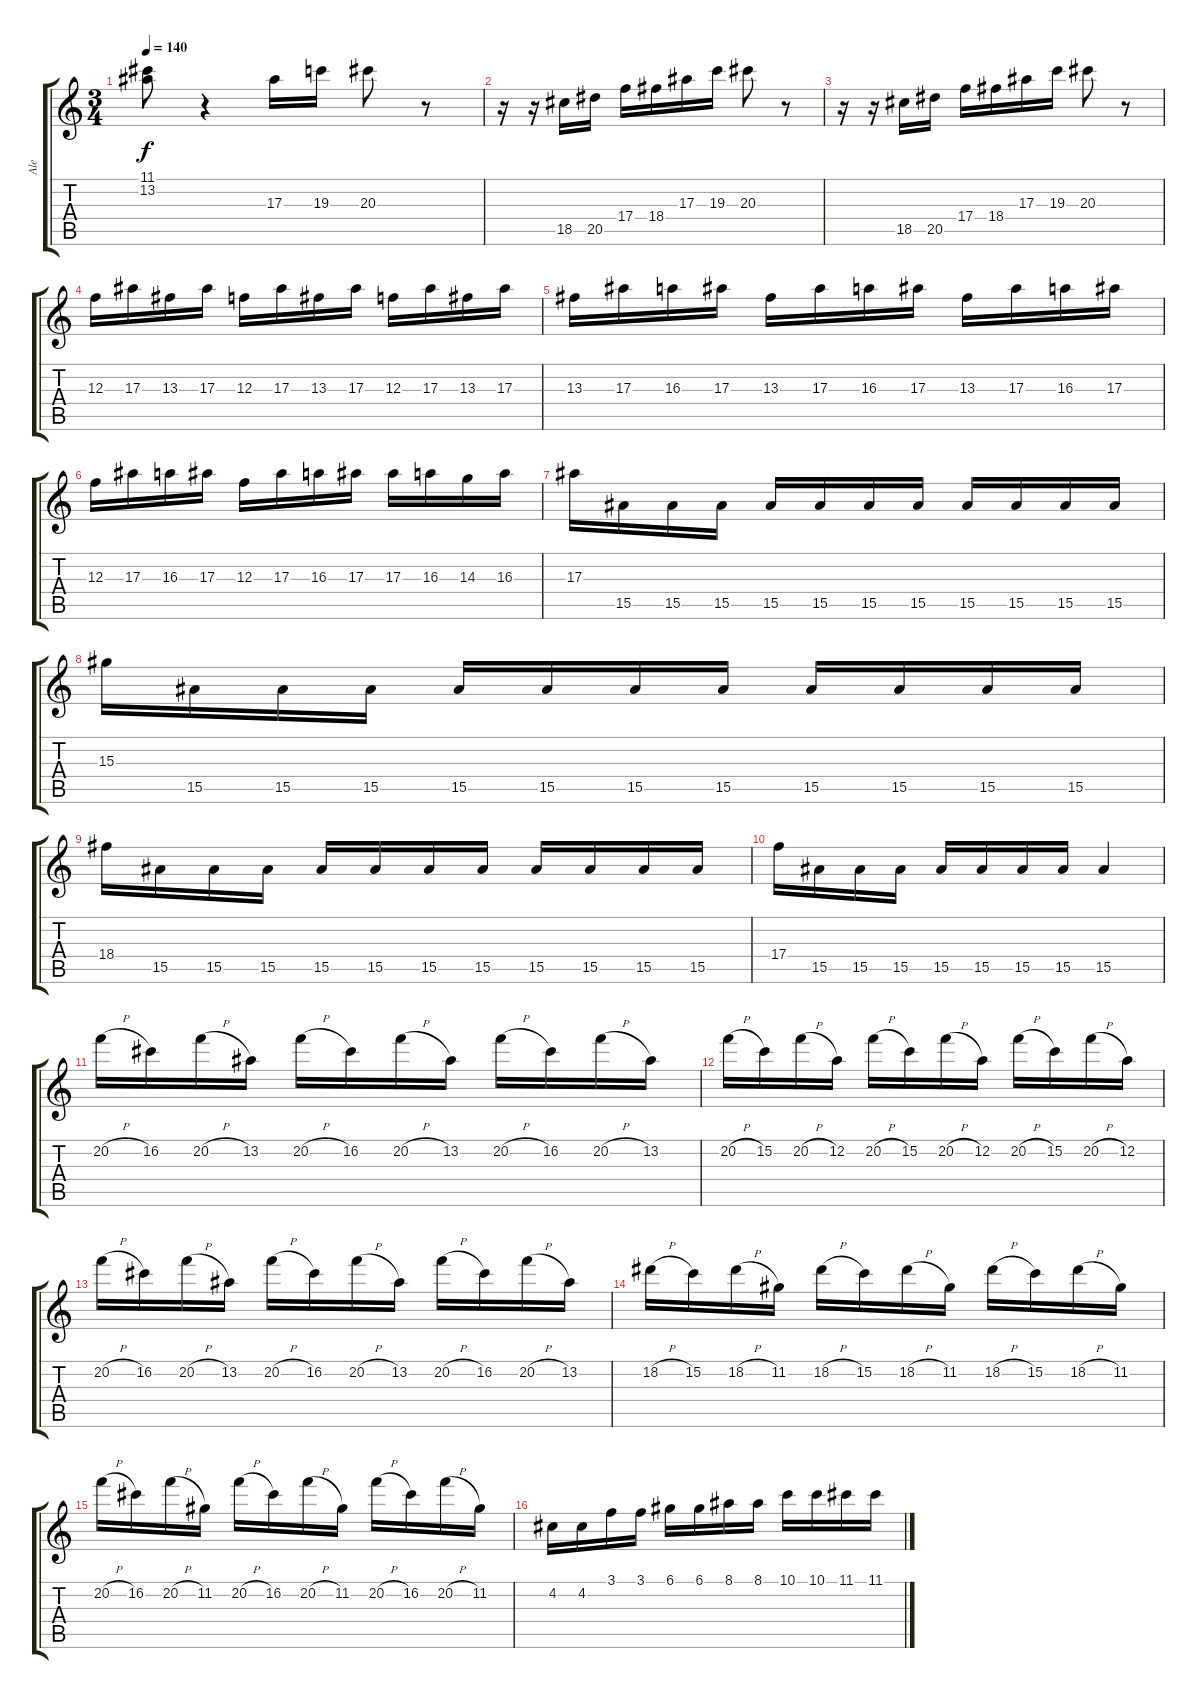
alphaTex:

\track ("Ale" "Ale") {instrument overdrivenguitar}
\staff {score tabs}
\tuning (D4 A3 F3 C3 G2 D2) {hide}
\ts (3 4)
\tempo 140
\clef g2
\ks c
(11.1 13.2).8{dy f} r.4 17.3.16 19.3.16 20.3.8 r.8 |
r.16 r.16 18.5.16 20.5.16 17.4.16 18.4.16 17.3.16 19.3.16 20.3.8 r.8 |
r.16 r.16 18.5.16 20.5.16 17.4.16 18.4.16 17.3.16 19.3.16 20.3.8 r.8 |
12.3.16 17.3.16 13.3.16 17.3.16 12.3.16 17.3.16 13.3.16 17.3.16 12.3.16 17.3.16 13.3.16 17.3.16 |
13.3.16 17.3.16 16.3.16 17.3.16 13.3.16 17.3.16 16.3.16 17.3.16 13.3.16 17.3.16 16.3.16 17.3.16 |
12.3.16 17.3.16 16.3.16 17.3.16 12.3.16 17.3.16 16.3.16 17.3.16 17.3.16 16.3.16 14.3.16 16.3.16 |
17.3.16 15.5.16 15.5.16 15.5.16 15.5.16 15.5.16 15.5.16 15.5.16 15.5.16 15.5.16 15.5.16 15.5.16 |
15.3.16 15.5.16 15.5.16 15.5.16 15.5.16 15.5.16 15.5.16 15.5.16 15.5.16 15.5.16 15.5.16 15.5.16 |
18.4.16 15.5.16 15.5.16 15.5.16 15.5.16 15.5.16 15.5.16 15.5.16 15.5.16 15.5.16 15.5.16 15.5.16 |
17.4.16 15.5.16 15.5.16 15.5.16 15.5.16 15.5.16 15.5.16 15.5.16 15.5.4 |
20.2{h}.16 16.2.16 20.2{h}.16 13.2.16 20.2{h}.16 16.2.16 20.2{h}.16 13.2.16 20.2{h}.16 16.2.16 20.2{h}.16 13.2.16 |
20.2{h}.16 15.2.16 20.2{h}.16 12.2.16 20.2{h}.16 15.2.16 20.2{h}.16 12.2.16 20.2{h}.16 15.2.16 20.2{h}.16 12.2.16 |
20.2{h}.16 16.2.16 20.2{h}.16 13.2.16 20.2{h}.16 16.2.16 20.2{h}.16 13.2.16 20.2{h}.16 16.2.16 20.2{h}.16 13.2.16 |
18.2{h}.16 15.2.16 18.2{h}.16 11.2.16 18.2{h}.16 15.2.16 18.2{h}.16 11.2.16 18.2{h}.16 15.2.16 18.2{h}.16 11.2.16 |
20.2{h}.16 16.2.16 20.2{h}.16 11.2.16 20.2{h}.16 16.2.16 20.2{h}.16 11.2.16 20.2{h}.16 16.2.16 20.2{h}.16 11.2.16 |
4.2.16 4.2.16 3.1.16 3.1.16 6.1.16 6.1.16 8.1.16 8.1.16 10.1.16 10.1.16 11.1.16 11.1.16
